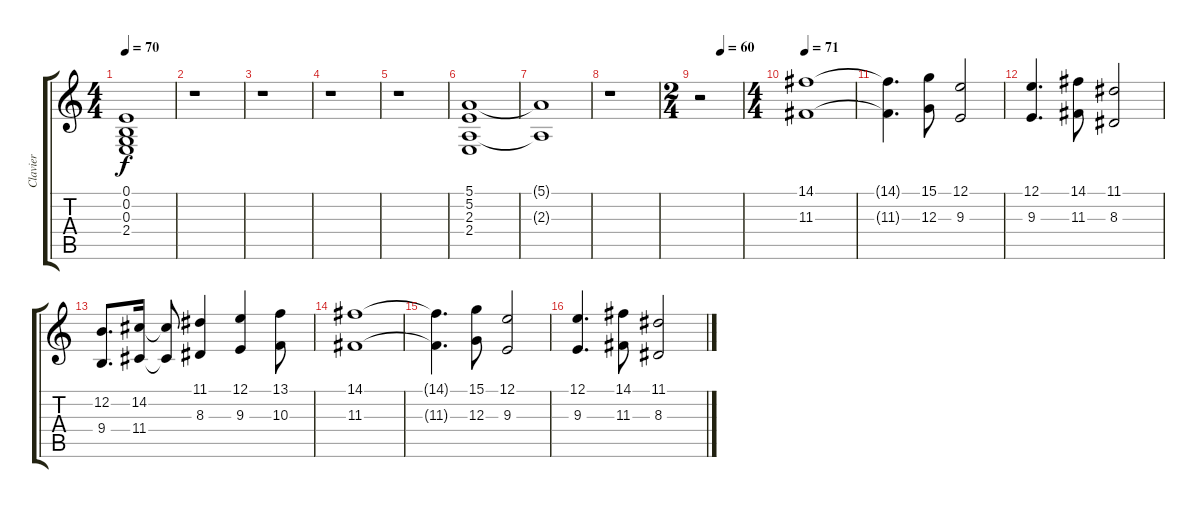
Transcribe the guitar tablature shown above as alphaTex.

\track ("Clavier" "Clavier") {instrument sopranosax}
\staff {score tabs}
\tuning (E4 B3 G3 D3 A2 E2) {hide}
\ts (4 4)
\tempo 70
\clef g2
\ks c
(0.1{t} 0.2{t} 0.3{t} 2.4{t}).1{dy f} |
r.1 |
r.1 |
r.1 |
r.1{volume 13} |
(5.1 5.2 2.3 2.4).1{volume 7} |
(5.1{t} 2.3{t}).1{volume 0} |
r.1 |
\ts (2 4)
\tempo (60 0.5)
r.2 |
\ts (4 4)
\tempo 68
\tempo 71
(14.1 11.3).1{volume 13} |
(14.1{t} 11.3{t}).4{d} (15.1 12.3).8 (12.1 9.3).2 |
(12.1 9.3).4{d} (14.1 11.3).8 (11.1 8.3).2 |
(12.2 9.4).8{d} (14.2 11.4).16 (14.2{t} 11.4{t}).8 (11.1 8.3).4 (12.1 9.3).4 (13.1 10.3).8 |
(14.1 11.3).1 |
(14.1{t} 11.3{t}).4{d} (15.1 12.3).8 (12.1 9.3).2 |
(12.1 9.3).4{d} (14.1 11.3).8 (11.1 8.3).2
